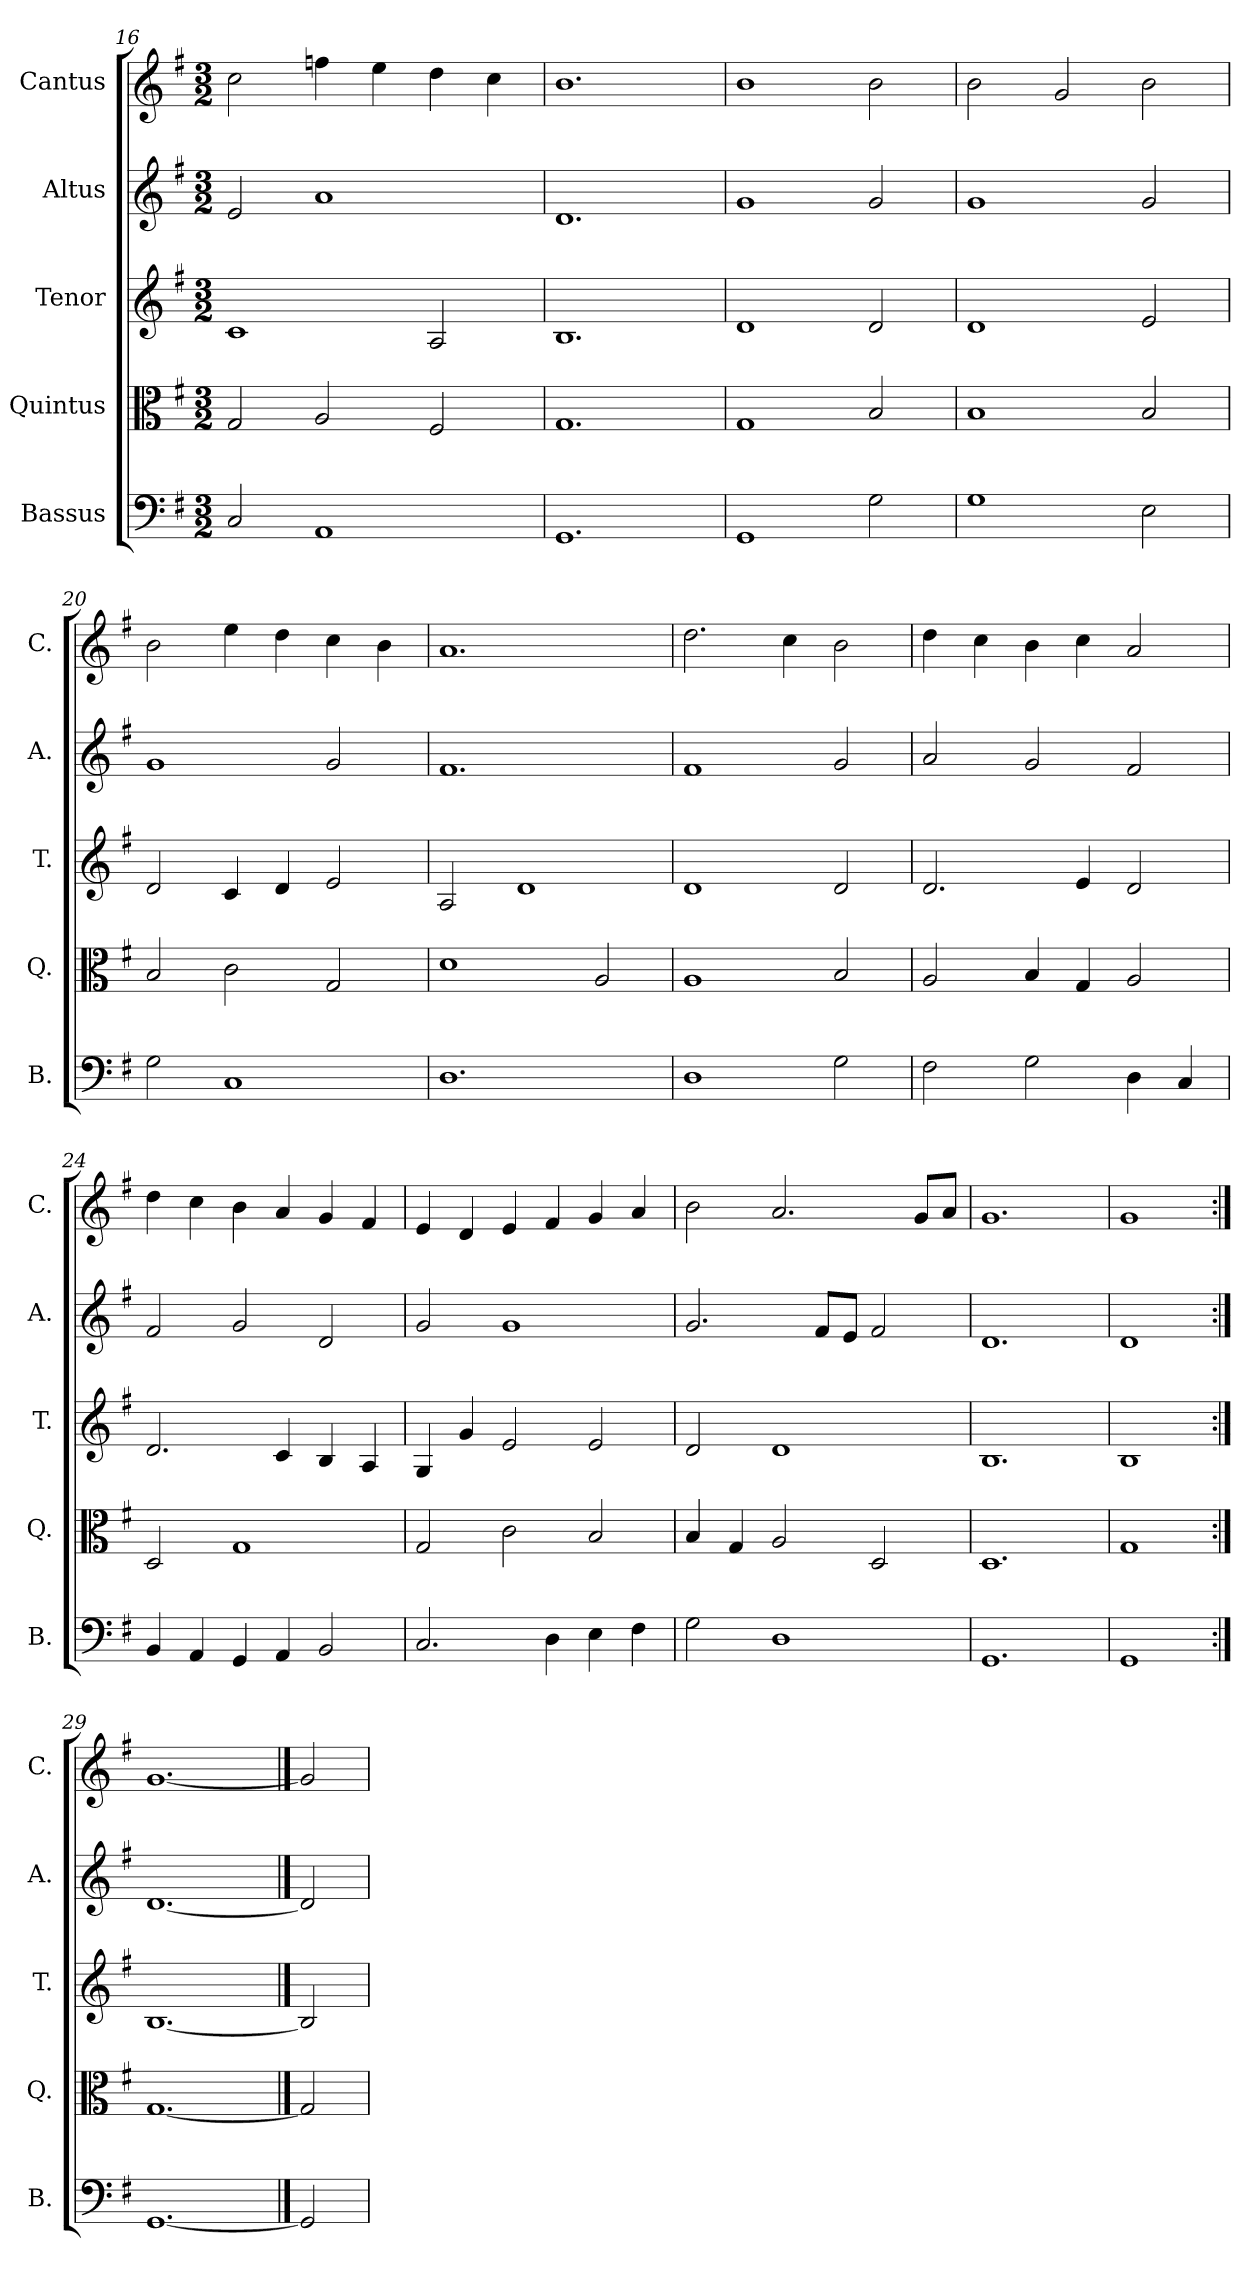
**kern	**kern	**kern	**kern	**kern
*part5	*part4	*part3	*part2	*part1
*staff5	*staff4	*staff3	*staff2	*staff1
*I"Bassus	*I"Quintus	*I"Tenor	*I"Altus	*I"Cantus
*I'B.	*I'Q.	*I'T.	*I'A.	*I'C.
*clefF4	*clefC3	*clefG2	*clefG2	*clefG2
*k[f#]	*k[f#]	*k[f#]	*k[f#]	*k[f#]
*G:	*G:	*G:	*G:	*G:
*M3/2	*M3/2	*M3/2	*M3/2	*M3/2
=16	=16	=16	=16	=16
2C/	2G/	1c	2e/	2cc\
1AA	2A/	.	1a	4ffn\
.	.	.	.	4ee\
.	2F#/	2A/	.	4dd\
.	.	.	.	4cc\
=17	=17	=17	=17	=17
1.GG	1.G	1.B	1.d	1.b
=18	=18	=18	=18	=18
1GG	1G	1d	1g	1b
2G\	2B/	2d/	2g/	2b\
=19	=19	=19	=19	=19
1G	1B	1d	1g	2b\
.	.	.	.	2g/
2E\	2B/	2e/	2g/	2b\
=20	=20	=20	=20	=20
2G\	2B/	2d/	1g	2b\
1C	2c\	4c/	.	4ee\
.	.	4d/	.	4dd\
.	2G/	2e/	2g/	4cc\
.	.	.	.	4b\
!!LO:LB:g=z
=21	=21	=21	=21	=21
1.D	1d	2A/	1.f#	1.a
.	.	1d	.	.
.	2A/	.	.	.
=22	=22	=22	=22	=22
1D	1A	1d	1f#	2.dd\
.	.	.	.	4cc\
2G\	2B/	2d/	2g/	2b\
=23	=23	=23	=23	=23
2F#\	2A/	2.d/	2a/	4dd\
.	.	.	.	4cc\
2G\	4B/	.	2g/	4b\
.	4G/	4e/	.	4cc\
4D\	2A/	2d/	2f#/	2a/
4C/	.	.	.	.
=24	=24	=24	=24	=24
4BB/	2D/	2.d/	2f#/	4dd\
4AA/	.	.	.	4cc\
4GG/	1G	.	2g/	4b\
4AA/	.	4c/	.	4a/
2BB/	.	4B/	2d/	4g/
.	.	4A/	.	4f#/
=25	=25	=25	=25	=25
2.C/	2G/	4G/	2g/	4e/
.	.	4g/	.	4d/
.	2c\	2e/	1g	4e/
4D\	.	.	.	4f#/
4E\	2B/	2e/	.	4g/
4F#\	.	.	.	4a/
=26	=26	=26	=26	=26
2G\	4B/	2d/	2.g/	2b\
.	4G/	.	.	.
1D	2A/	1d	.	2.a/
.	.	.	8f#/L	.
.	.	.	8e/J	.
.	2D/	.	2f#/	.
.	.	.	.	8g/L
.	.	.	.	8a/J
=27	=27	=27	=27	=27
1.GG	1.D	1.B	1.d	1.g
=28	=28	=28	=28	=28
1GG	1G	1B	1d	1g
=29:|!	=29:|!	=29:|!	=29:|!	=29:|!
[1.GG	[1.G	[1.B	[1.d	[1.g
==30	==30	==30	==30	==30
2GG]	2G]	2B]	2d]	2g]
=	=	=	=	=
*-	*-	*-	*-	*-
